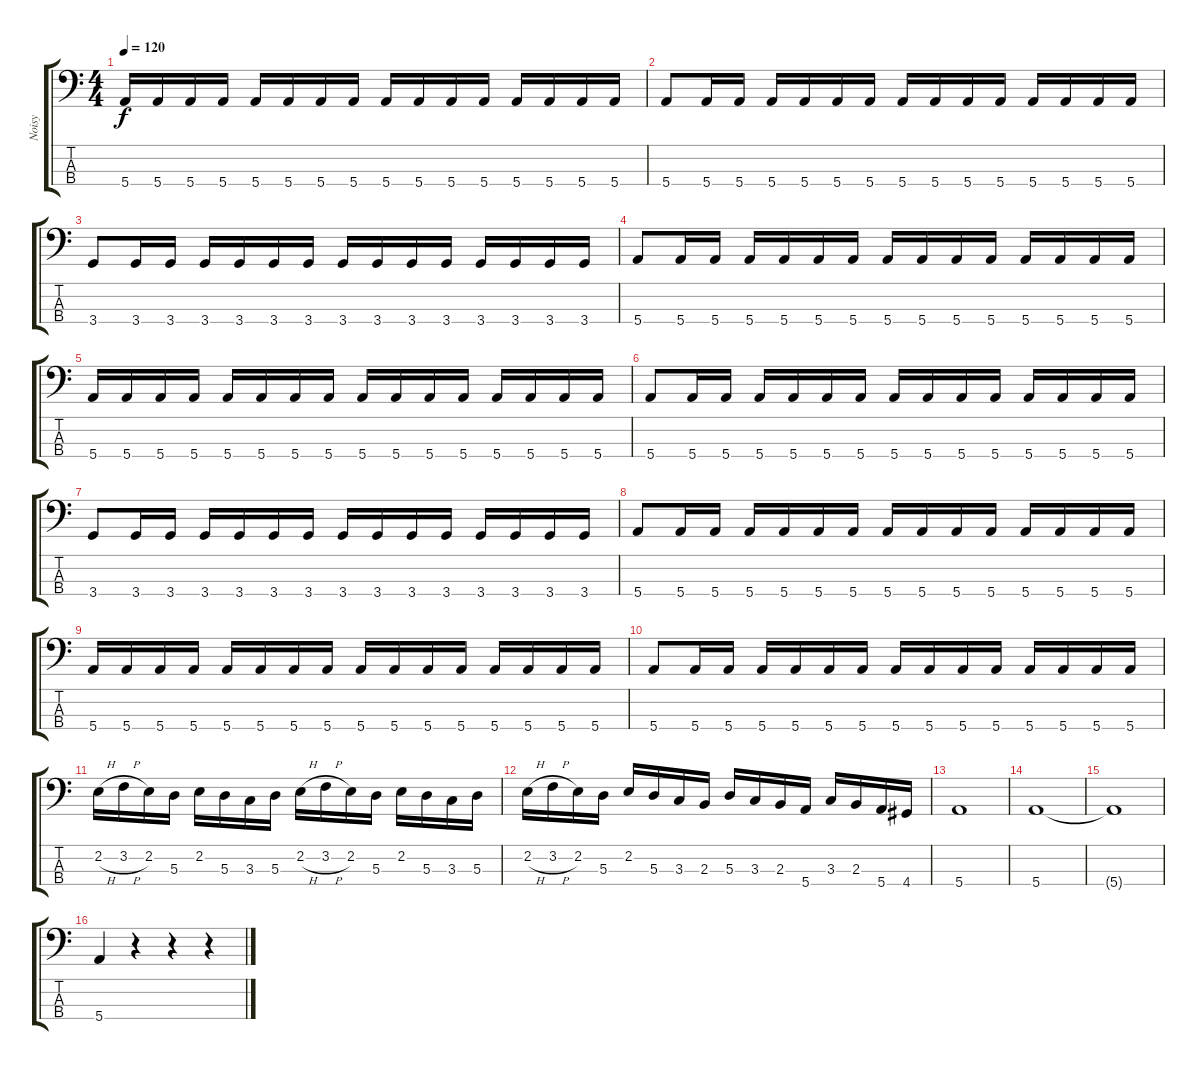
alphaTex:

\track ("Noisy" "Noisy") {instrument electricbassfinger}
\staff {score tabs}
\tuning (G2 D2 A1 E1) {hide}
\ts (4 4)
\tempo 120
\clef f4
\ks c
5.4.16{dy f} 5.4.16 5.4.16 5.4.16 5.4.16 5.4.16 5.4.16 5.4.16 5.4.16 5.4.16 5.4.16 5.4.16 5.4.16 5.4.16 5.4.16 5.4.16 |
5.4.8 5.4.16 5.4.16 5.4.16 5.4.16 5.4.16 5.4.16 5.4.16 5.4.16 5.4.16 5.4.16 5.4.16 5.4.16 5.4.16 5.4.16 |
3.4.8 3.4.16 3.4.16 3.4.16 3.4.16 3.4.16 3.4.16 3.4.16 3.4.16 3.4.16 3.4.16 3.4.16 3.4.16 3.4.16 3.4.16 |
5.4.8 5.4.16 5.4.16 5.4.16 5.4.16 5.4.16 5.4.16 5.4.16 5.4.16 5.4.16 5.4.16 5.4.16 5.4.16 5.4.16 5.4.16 |
5.4.16 5.4.16 5.4.16 5.4.16 5.4.16 5.4.16 5.4.16 5.4.16 5.4.16 5.4.16 5.4.16 5.4.16 5.4.16 5.4.16 5.4.16 5.4.16 |
5.4.8 5.4.16 5.4.16 5.4.16 5.4.16 5.4.16 5.4.16 5.4.16 5.4.16 5.4.16 5.4.16 5.4.16 5.4.16 5.4.16 5.4.16 |
3.4.8 3.4.16 3.4.16 3.4.16 3.4.16 3.4.16 3.4.16 3.4.16 3.4.16 3.4.16 3.4.16 3.4.16 3.4.16 3.4.16 3.4.16 |
5.4.8 5.4.16 5.4.16 5.4.16 5.4.16 5.4.16 5.4.16 5.4.16 5.4.16 5.4.16 5.4.16 5.4.16 5.4.16 5.4.16 5.4.16 |
5.4.16 5.4.16 5.4.16 5.4.16 5.4.16 5.4.16 5.4.16 5.4.16 5.4.16 5.4.16 5.4.16 5.4.16 5.4.16 5.4.16 5.4.16 5.4.16 |
5.4.8 5.4.16 5.4.16 5.4.16 5.4.16 5.4.16 5.4.16 5.4.16 5.4.16 5.4.16 5.4.16 5.4.16 5.4.16 5.4.16 5.4.16 |
2.2{h}.16 3.2{h}.16 2.2.16 5.3.16 2.2.16 5.3.16 3.3.16 5.3.16 2.2{h}.16 3.2{h}.16 2.2.16 5.3.16 2.2.16 5.3.16 3.3.16 5.3.16 |
2.2{h}.16 3.2{h}.16 2.2.16 5.3.16 2.2.16 5.3.16 3.3.16 2.3.16 5.3.16 3.3.16 2.3.16 5.4.16 3.3.16 2.3.16 5.4.16 4.4.16 |
5.4.1 |
5.4.1 |
5.4{t}.1 |
5.4.4 r.4 r.4 r.4
